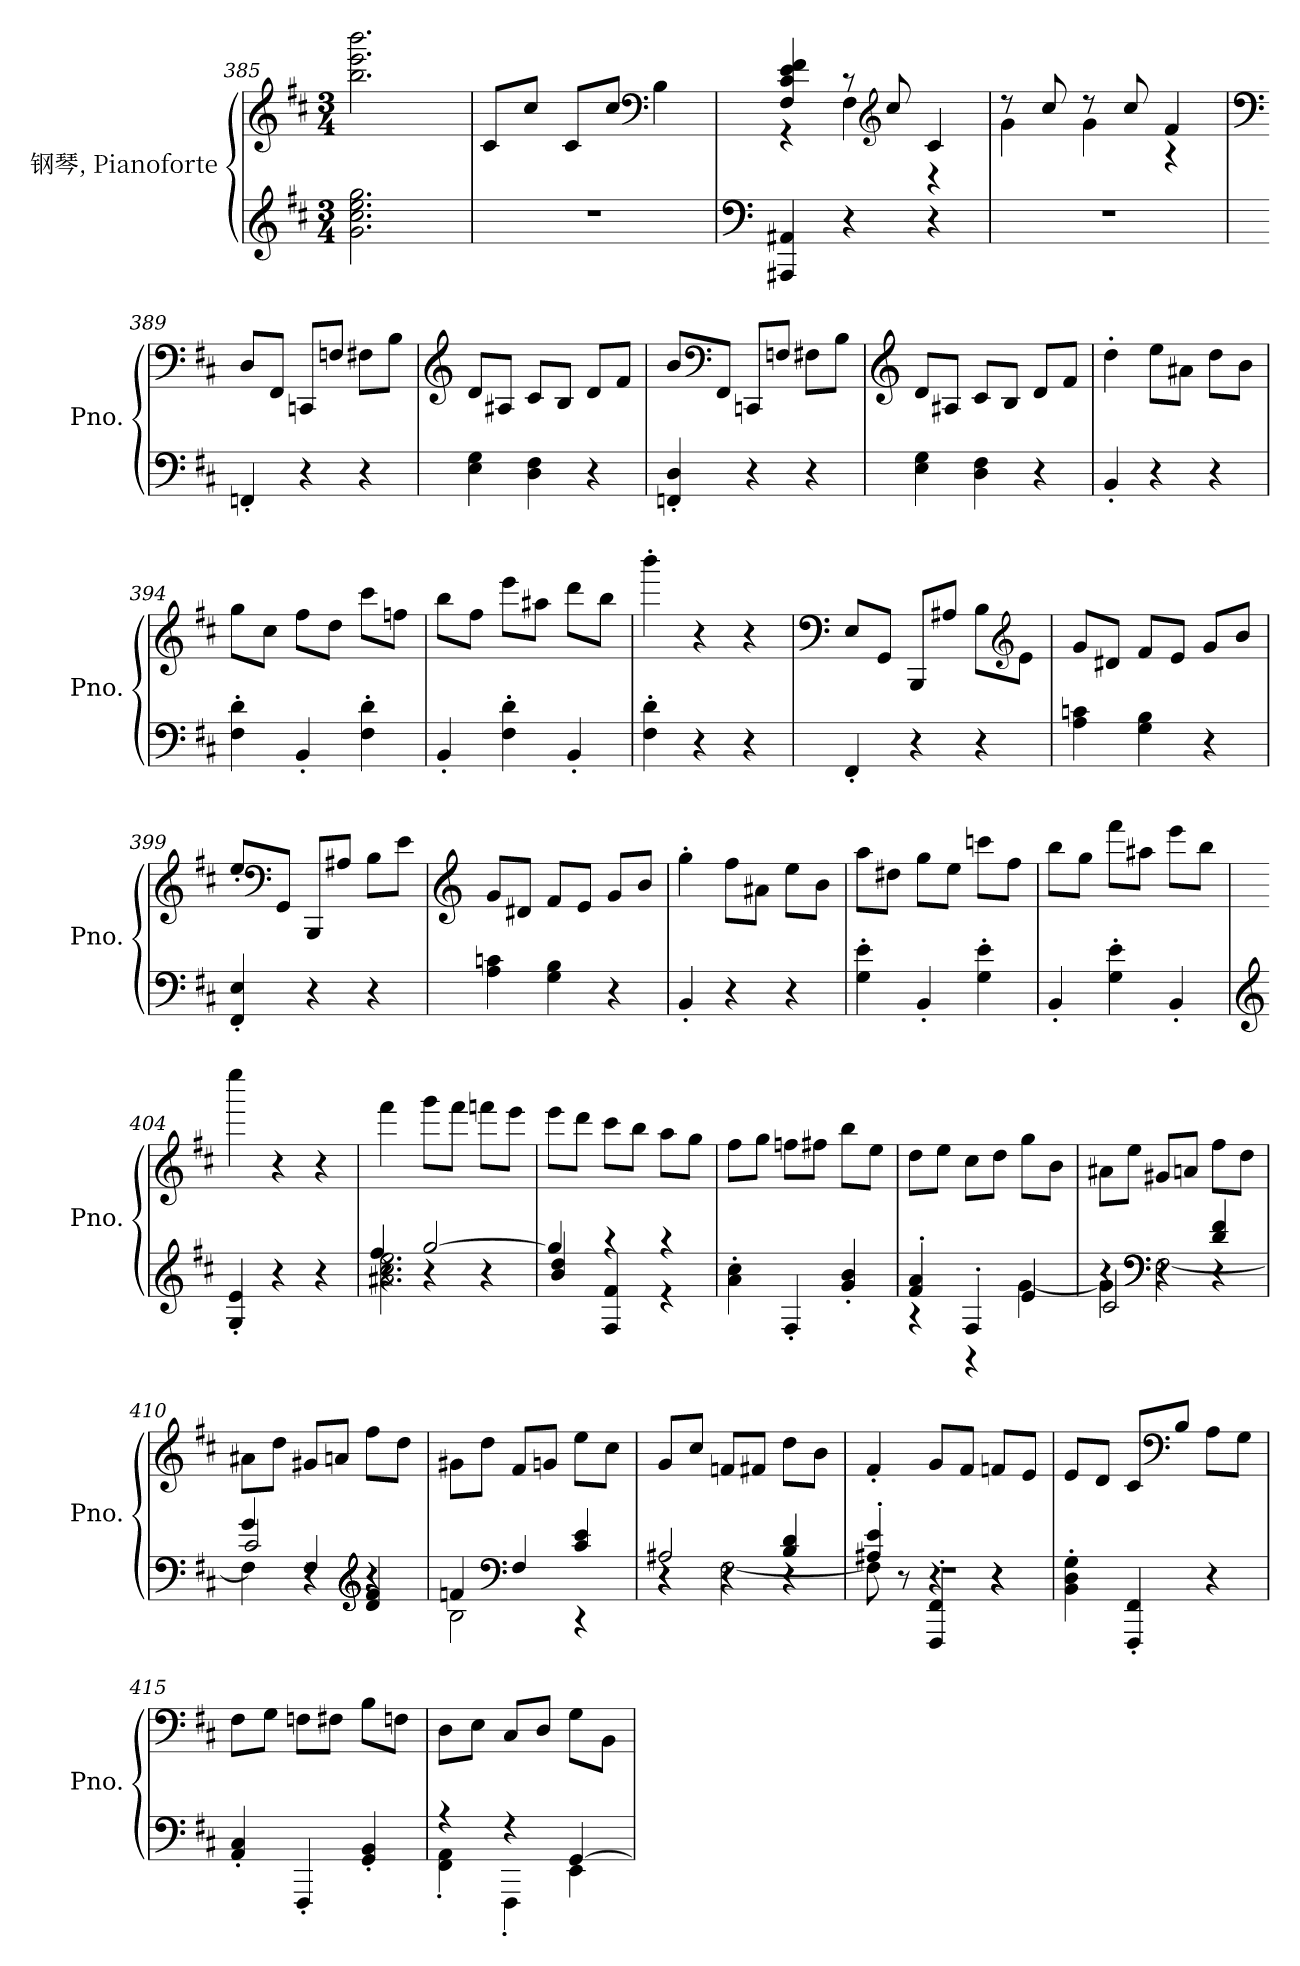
**kern	**kern
*part1	*part1
*staff2	*staff1
*I"钢琴, Pianoforte	*
*I'Pno.	*
*clefG2	*clefG2
*k[f#c#]	*k[f#c#]
*M3/4	*M3/4
*MM72	*MM72
=385	=385
2.g\ 2.cc#\ 2.ee\ 2.gg\	2.bb\ 2.eee\ 2.bbb\
=386	=386
*	*MM78
2.r	8c#/L
.	8cc#/J
.	8c#/L
*	*MM49
.	8cc#/J
*	*clefF4
*	*MM60
.	4B\
=387	=387
*clefF4	*
*	*MM28
*	*^
4AAA#X/ 4AA#X/	4F#/ 4c#/ 4e/ 4f#/	4r
*	*MM72	*
4r	8r	4F#\
*	*clefG2	*
.	8cc#/	.
*	*MM78	*
4r	4c#/	4r
=388	=388	=388
*	*MM65	*
2.r	8r	4g\
.	8cc#/	.
*	*MM41	*
.	8r	4g\
*	*MM21	*
.	8cc#/	.
*	*MM38	*
.	4f#/	4r
*	*v	*v
!!LO:LB:g=z
=389	=389
*	*clefF4
*	*MM350
4FFn'/	8D/L
.	8FF#/J
4r	8CCn/L
.	8Fn/J
4r	8F#X\L
.	8B\J
=390	=390
*	*clefG2
4E\ 4G\	8d/L
.	8A#X/J
4D\ 4F#\	8c#/L
.	8B/J
4r	8d/L
.	8f#/J
=391	=391
4FFn/' 4D/'	8b/L
*	*clefF4
.	8FF#/J
4r	8CCn/L
.	8Fn/J
4r	8F#X\L
.	8B\J
=392	=392
*	*clefG2
4E\ 4G\	8d/L
.	8A#X/J
4D\ 4F#\	8c#/L
.	8B/J
4r	8d/L
.	8f#/J
!!LO:LB:g=z
=393	=393
4BB'/	4dd'\
4r	8ee\L
.	8a#X\J
4r	8dd\L
.	8b\J
=394	=394
4F#\' 4d\'	8gg\L
.	8cc#\J
4BB'/	8ff#\L
.	8dd\J
4F#\' 4d\'	8ccc#\L
.	8ffn\J
=395	=395
4BB'/	8bb\L
.	8ff#\J
4F#\' 4d\'	8eee\L
.	8aa#X\J
4BB'/	8ddd\L
.	8bb\J
=396	=396
4F#\' 4d\'	4bbb'\
4r	4r
4r	4r
=397	=397
*	*clefF4
4FF#'/	8E/L
.	8GG/J
4r	8BBB/L
.	8A#X/J
4r	8B\L
*	*clefG2
.	8e\J
=398	=398
4A\ 4cn\	8g/L
.	8d#X/J
4G\ 4B\	8f#/L
.	8e/J
4r	8g/L
.	8b/J
!!LO:LB:g=z
=399	=399
4FF#/' 4E/'	8ee'/L
*	*clefF4
.	8GG/J
4r	8BBB/L
.	8A#X/J
4r	8B\L
.	8e\J
=400	=400
*	*clefG2
4A\ 4cn\	8g/L
.	8d#X/J
4G\ 4B\	8f#/L
.	8e/J
4r	8g/L
.	8b/J
=401	=401
4BB'/	4gg'\
4r	8ff#\L
.	8a#X\J
4r	8ee\L
.	8b\J
=402	=402
4G\' 4e\'	8aa\L
.	8dd#X\J
4BB'/	8gg\L
.	8ee\J
4G\' 4e\'	8cccn\L
.	8ff#\J
=403	=403
4BB'/	8bb\L
.	8gg\J
4G\' 4e\'	8fff#\L
.	8aa#X\J
4BB'/	8eee\L
.	8bb\J
!!LO:PB:g=z
=404	=404
*clefG2	*
4G/' 4e/'	4eeee\
4r	4r
4r	4r
=405	=405
*^	*
*	*^	*
4r	2.a#X\ 2.cc#\ 2.ee\	4ff#/	4fff#\
[2gg/	.	4r	8ggg\L
.	.	.	8fff#\J
.	.	4r	8fffn\L
.	.	.	8eee\J
*	*v	*v	*
=406	=406	=406
4gg/]	4b/ 4dd/	8eee\L
.	.	8ddd\J
4r	4F#/ 4f#/	8ccc#\L
.	.	8bb\J
4r	4r	8aa\L
.	.	8gg\J
*v	*v	*
=407	=407
4a\' 4cc#\'	8ff#\L
.	8gg\J
4F#'/	8ffn\L
.	8ff#X\J
4g/' 4b/'	8bb\L
.	8ee\J
=408	=408
*^	*
4f#/' 4a/'	4r	8dd\L
.	.	8ee\J
4F#'/	4r	8cc#\L
.	.	8dd\J
4e/	[4g\	8gg\L
.	.	8b\J
=409	=409	=409
*	*^	*
4r	4g\]	2c#/	8a#X\L
.	.	.	8ee\J
*clefF4	*	*	*
4r	[2F#\	.	8g#X/L
.	.	.	8an/J
4d/ 4f#/	.	4r	8ff#\L
.	.	.	8dd\J
!!LO:LB:g=z
=410	=410	=410	=410
4g/	4F#\]	2c#/	8a#X\L
.	.	.	8dd\J
4F#/	4r	.	8g#X/L
.	.	.	8an/J
*clefG2	*	*	*
4d/ 4f#/	4r	4r	8ff#\L
.	.	.	8dd\J
*	*v	*v	*
=411	=411	=411
4fn/	2B\	8g#X\L
.	.	8dd\J
*clefF4	*	*
4F#/	.	8f#/L
.	.	8gn/J
4c#/ 4e/	4r	8ee\L
.	.	8cc#\J
=412	=412	=412
*	*^	*
2A#X/	4r	4r	8g/L
.	.	.	8cc#/J
.	[2F#\	4r	8fn/L
.	.	.	8f#X/J
4r	.	4B/ 4d/	8dd\L
.	.	.	8b\J
=413	=413	=413	=413
2.r	8F#\]	4A#X/' 4e/'	4f#'/
.	8r	.	.
.	4r	4FFF#/' 4FF#/'	8g/L
.	.	.	8f#/J
.	4r	4r	8fn/L
.	.	.	8e/J
*v	*v	*v	*
=414	=414
4BB\' 4D\' 4G\'	8e/L
.	8d/J
4FFF#/' 4FF#/'	8c#/L
*	*clefF4
.	8B/J
4r	8A\L
.	8G\J
!!LO:LB:g=z
=415	=415
4AA/' 4C#/'	8F#\L
.	8G\J
4FFF#'/	8Fn\L
.	8F#X\J
4GG/' 4BB/'	8B\L
.	8Fn\J
=416	=416
*^	*
4r	4FF#\' 4AA\'	8D\L
.	.	8E\J
4r	4FFF#'\	8C#/L
.	.	8D/J
[4GG/	4EE\	8G\L
.	.	8BB\J
*v	*v	*
=	=
*-	*-
